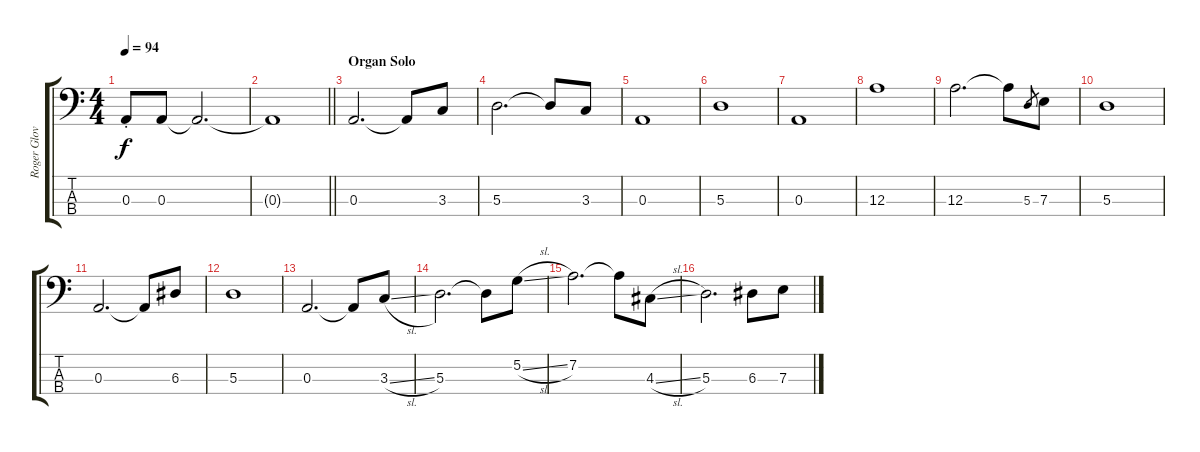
\track ("Roger Glover (Bass)" "Roger Glov") {instrument electricbassfinger}
\staff {score tabs}
\tuning (G2 D2 A1 E1) {hide}
\ts (4 4)
\tempo 94
\clef f4
\ks c
0.3{st}.8{dy f} 0.3.8 0.3{t}.2{d} |
\barLineRight lightlight
0.3{t}.1 |
\section ("" "Organ Solo")
0.3.2{d} 0.3{t}.8 3.3.8 |
5.3.2{d} 5.3{t}.8 3.3.8 |
0.3.1 |
5.3.1 |
0.3.1 |
12.3.1 |
12.3.2{d} 12.3{t}.8 5.3.8{gr} 7.3.8 |
5.3.1 |
0.3.2{d} 0.3{t}.8 6.3.8 |
5.3.1 |
0.3.2{d} 0.3{t}.8 3.3{sl}.8 |
5.3.2{d} 5.3{t}.8 5.2{sl}.8 |
7.2.2{d} 7.2{t}.8 4.3{sl}.8 |
5.3.2{d} 6.3.8 7.3.8
